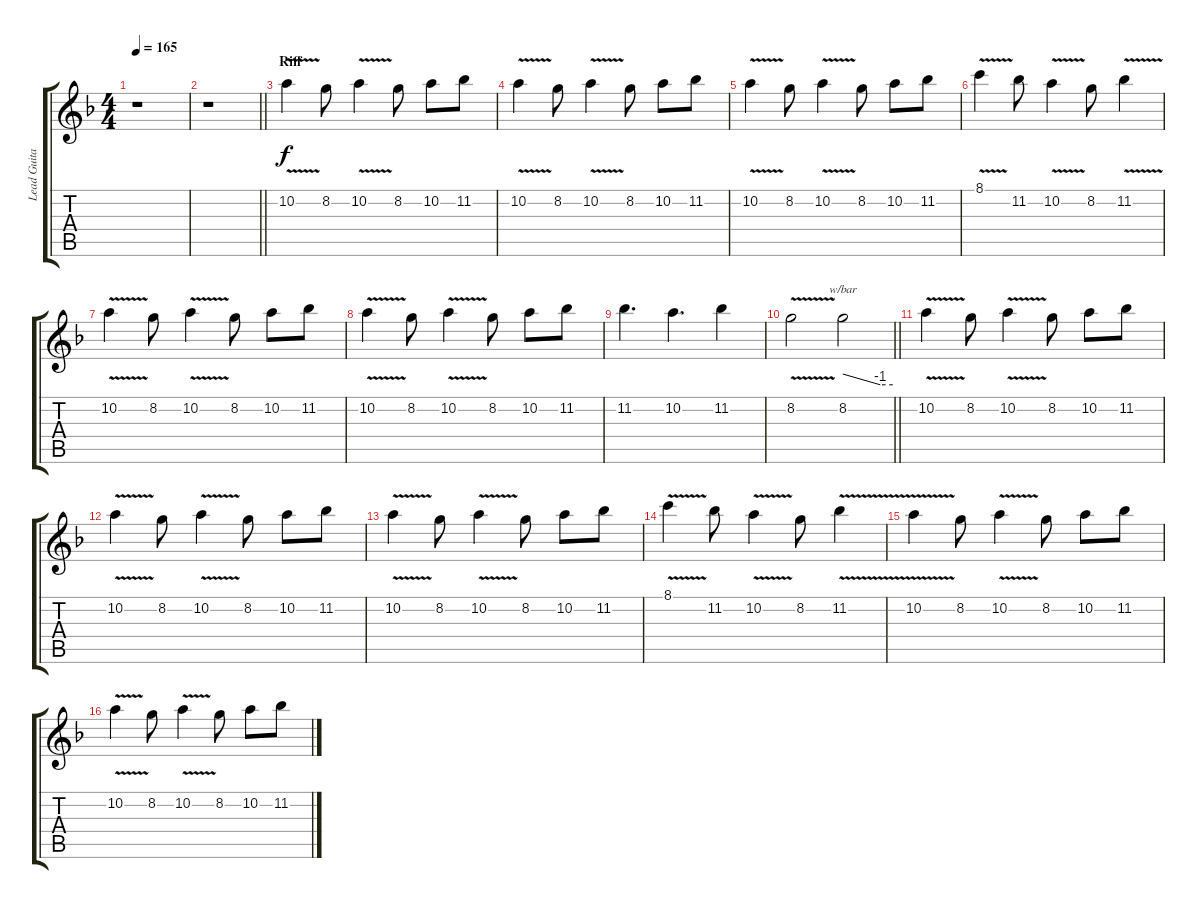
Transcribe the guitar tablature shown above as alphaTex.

\track ("Lead Guitar 1: Patrick Juhàsz" "Lead Guita") {instrument overdrivenguitar}
\staff {score tabs}
\tuning (E4 B3 G3 D3 A2 E2) {hide}
\ts (4 4)
\tempo 165
\clef g2
\ks dminor
r.1{dy f} |
\barLineRight lightlight
r.1 |
\section ("" "Riff")
10.2{v}.4 8.2.8 10.2{v}.4 8.2.8 10.2.8 11.2.8 |
10.2{v}.4 8.2.8 10.2{v}.4 8.2.8 10.2.8 11.2.8 |
10.2{v}.4 8.2.8 10.2{v}.4 8.2.8 10.2.8 11.2.8 |
8.1{v}.4 11.2.8 10.2{v}.4 8.2.8 11.2{v}.4 |
10.2{v}.4 8.2.8 10.2{v}.4 8.2.8 10.2.8 11.2.8 |
10.2{v}.4 8.2.8 10.2{v}.4 8.2.8 10.2.8 11.2.8 |
11.2.4{d} 10.2.4{d} 11.2.4 |
\barLineRight lightlight
8.2{v}.2 8.2.2{tbe (custom default 0 0 45 -4 60 -4)} |
10.2{v}.4 8.2.8 10.2{v}.4 8.2.8 10.2.8 11.2.8 |
10.2{v}.4 8.2.8 10.2{v}.4 8.2.8 10.2.8 11.2.8 |
10.2{v}.4 8.2.8 10.2{v}.4 8.2.8 10.2.8 11.2.8 |
8.1{v}.4 11.2.8 10.2{v}.4 8.2.8 11.2{v}.4 |
10.2{v}.4 8.2.8 10.2{v}.4 8.2.8 10.2.8 11.2.8 |
10.2{v}.4 8.2.8 10.2{v}.4 8.2.8 10.2.8 11.2.8
